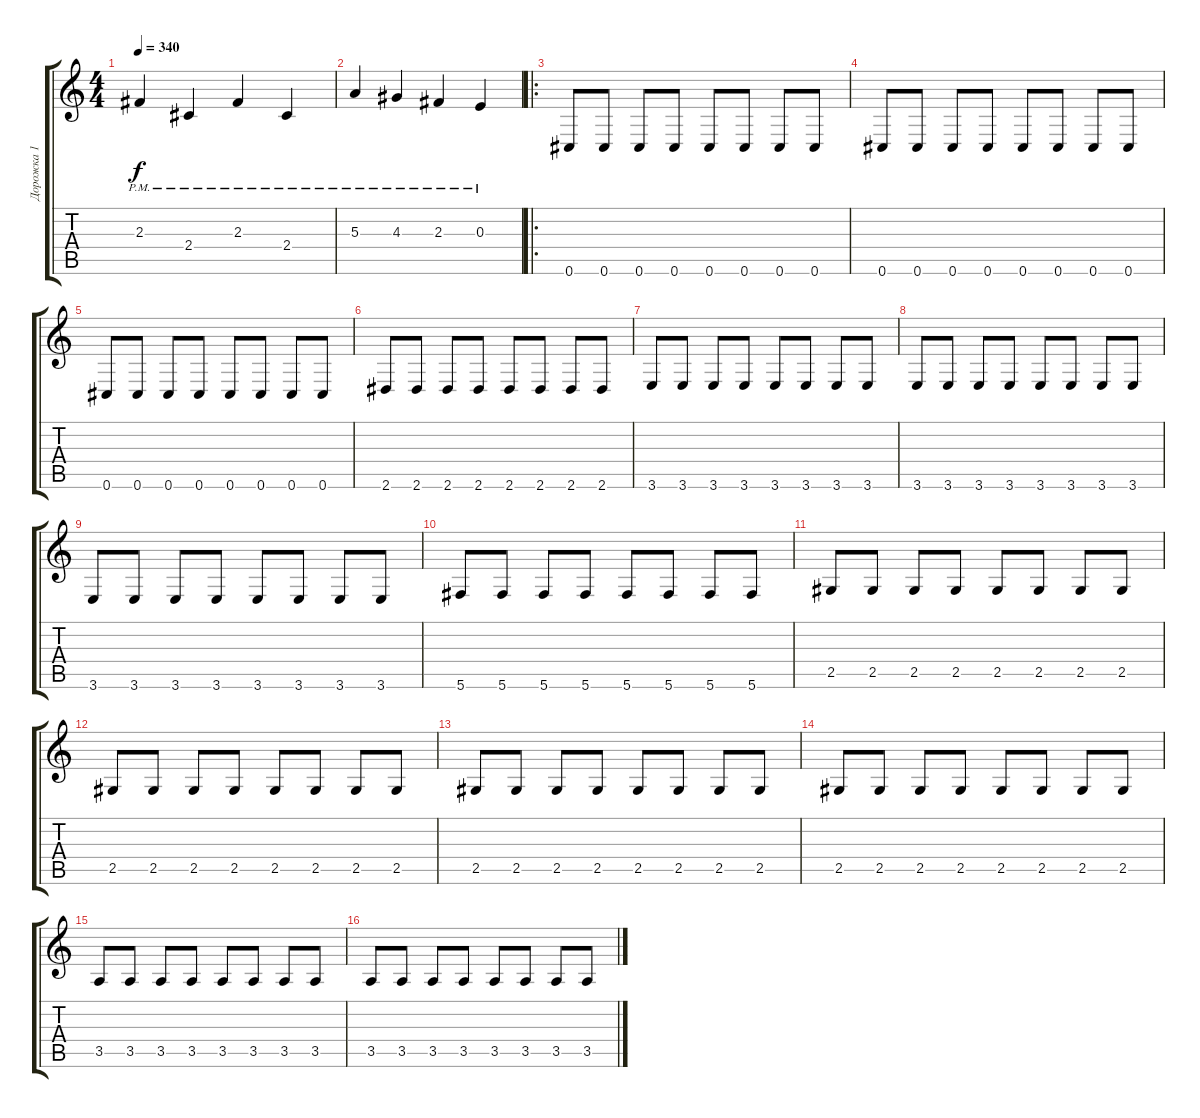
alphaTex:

\track ("Дорожка 1" "Дорожка 1") {instrument overdrivenguitar}
\staff {score tabs}
\tuning (Db4 Ab3 E3 B2 Gb2 Db2) {hide}
\ts (4 4)
\tempo 340
\clef g2
\ks c
2.3{pm}.4{dy f} 2.4{pm}.4 2.3{pm}.4 2.4{pm}.4 |
5.3{pm}.4 4.3{pm}.4 2.3{pm}.4 0.3{pm}.4 |
\ro
0.6.8 0.6.8 0.6.8 0.6.8 0.6.8 0.6.8 0.6.8 0.6.8 |
0.6.8 0.6.8 0.6.8 0.6.8 0.6.8 0.6.8 0.6.8 0.6.8 |
0.6.8 0.6.8 0.6.8 0.6.8 0.6.8 0.6.8 0.6.8 0.6.8 |
2.6.8 2.6.8 2.6.8 2.6.8 2.6.8 2.6.8 2.6.8 2.6.8 |
3.6.8 3.6.8 3.6.8 3.6.8 3.6.8 3.6.8 3.6.8 3.6.8 |
3.6.8 3.6.8 3.6.8 3.6.8 3.6.8 3.6.8 3.6.8 3.6.8 |
3.6.8 3.6.8 3.6.8 3.6.8 3.6.8 3.6.8 3.6.8 3.6.8 |
5.6.8 5.6.8 5.6.8 5.6.8 5.6.8 5.6.8 5.6.8 5.6.8 |
2.5.8 2.5.8 2.5.8 2.5.8 2.5.8 2.5.8 2.5.8 2.5.8 |
2.5.8 2.5.8 2.5.8 2.5.8 2.5.8 2.5.8 2.5.8 2.5.8 |
2.5.8 2.5.8 2.5.8 2.5.8 2.5.8 2.5.8 2.5.8 2.5.8 |
2.5.8 2.5.8 2.5.8 2.5.8 2.5.8 2.5.8 2.5.8 2.5.8 |
3.5.8 3.5.8 3.5.8 3.5.8 3.5.8 3.5.8 3.5.8 3.5.8 |
3.5.8 3.5.8 3.5.8 3.5.8 3.5.8 3.5.8 3.5.8 3.5.8
